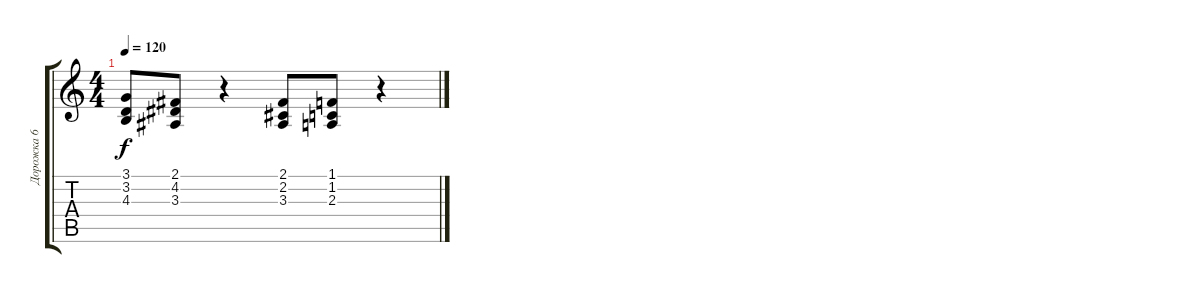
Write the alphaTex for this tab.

\track ("Дорожка 6" "Дорожка 6") {instrument fx7echoes}
\staff {score tabs}
\tuning (E4 B3 G3 D3 A2 E2) {hide}
\ts (4 4)
\tempo 120
\clef g2
\ks c
(3.1 3.2 4.3).8{dy f} (2.1 4.2 3.3).8 r.4 (2.1 2.2 3.3).8 (1.1 1.2 2.3).8 r.4
